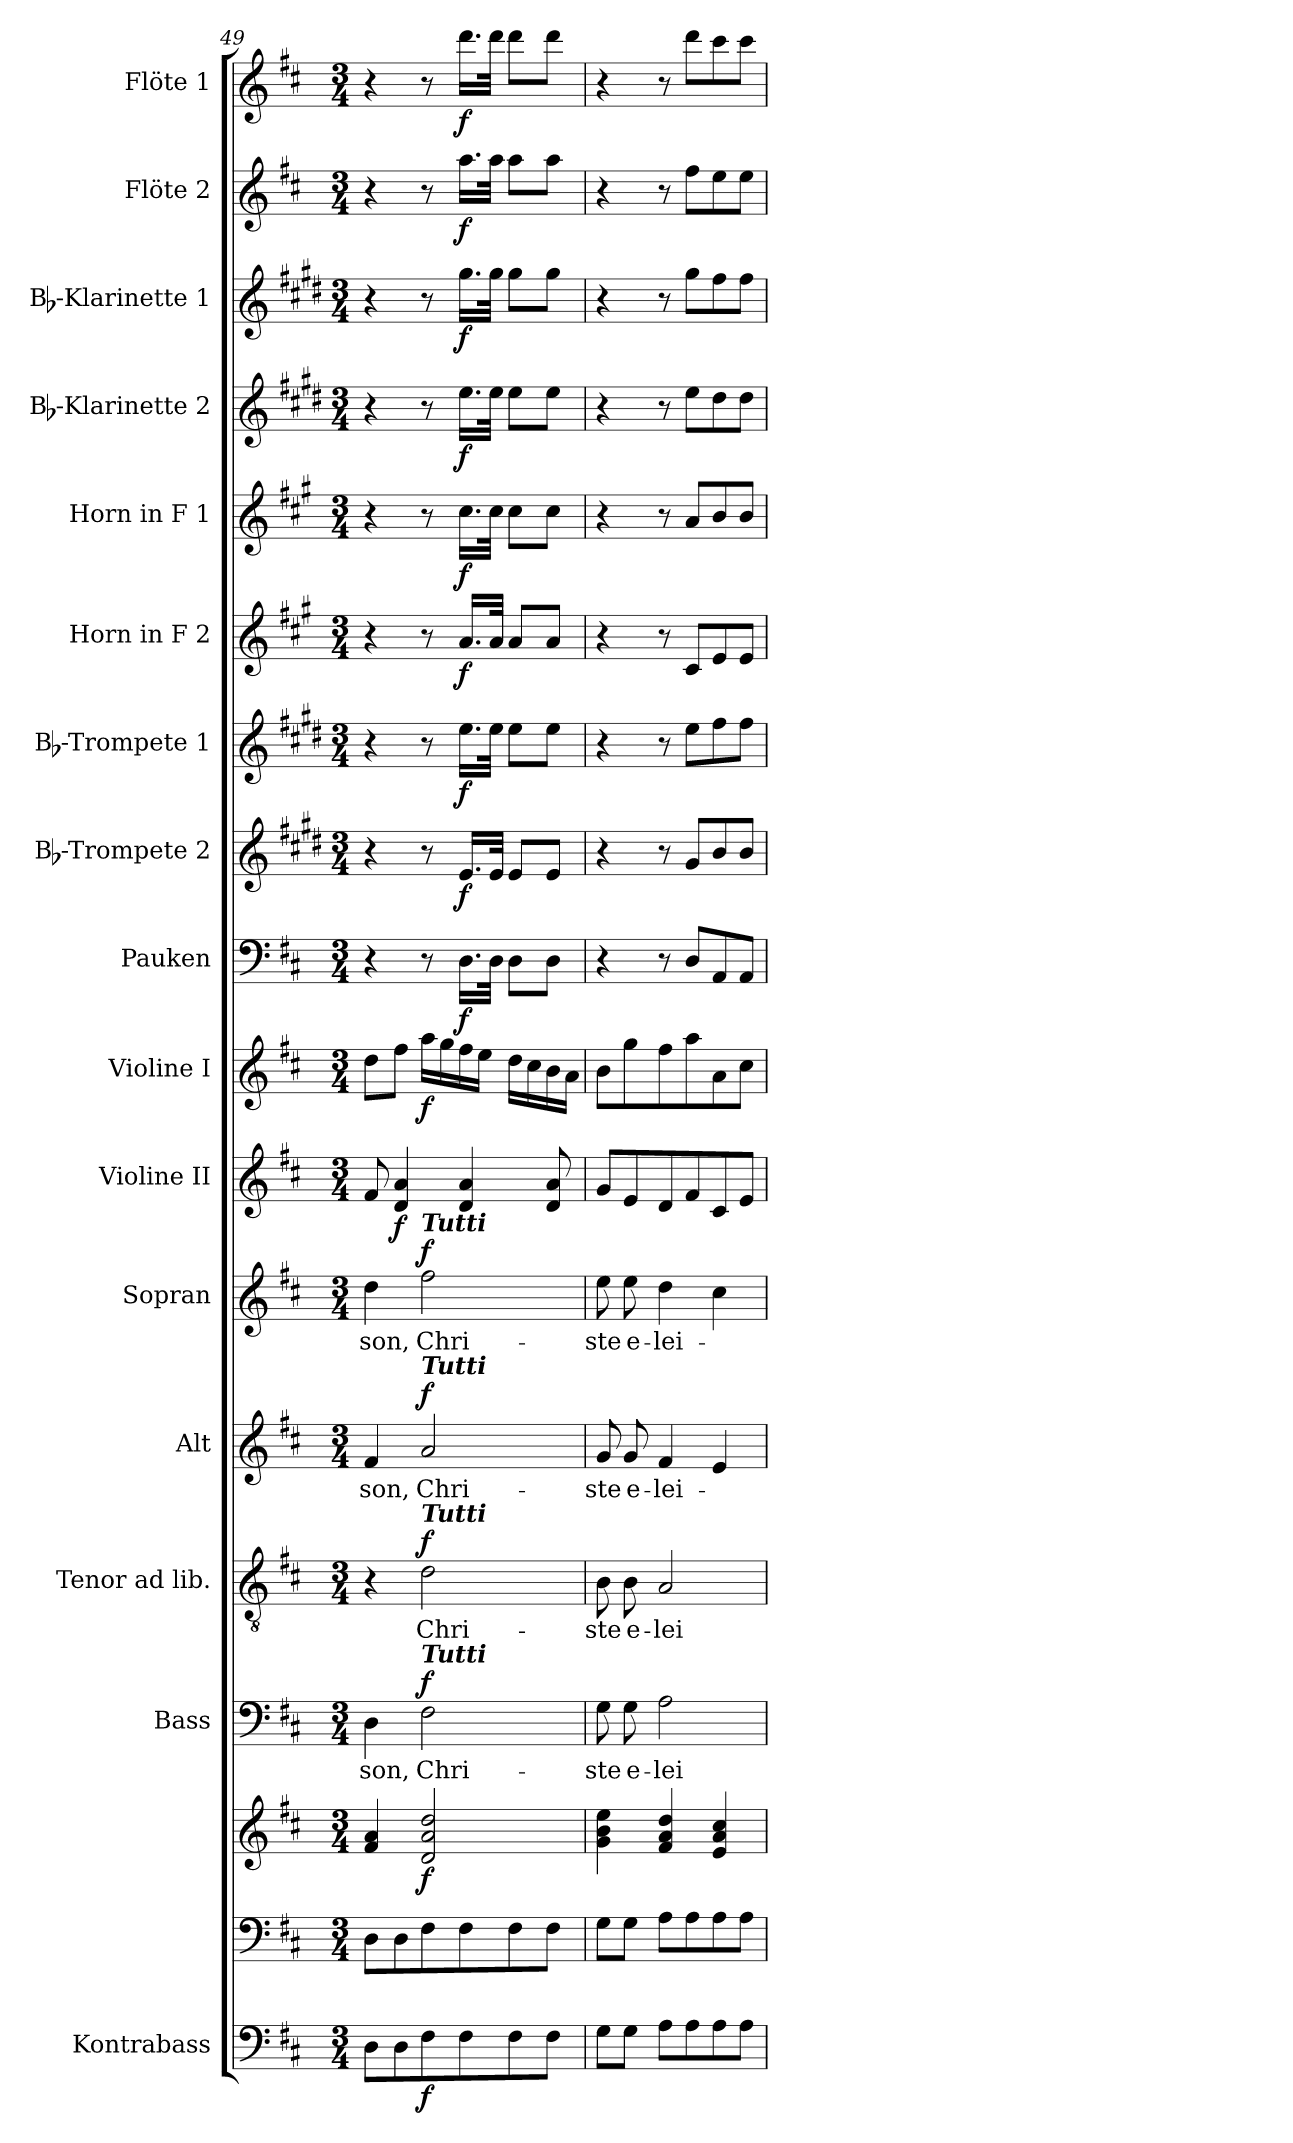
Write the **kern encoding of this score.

**kern	**dynam	**kern	**kern	**dynam	**kern	**text	**dynam	**kern	**text	**dynam	**kern	**text	**dynam	**kern	**text	**dynam	**kern	**dynam	**kern	**dynam	**kern	**dynam	**kern	**dynam	**kern	**dynam	**kern	**dynam	**kern	**dynam	**kern	**dynam	**kern	**dynam	**kern	**dynam	**kern	**dynam
*part17	*part17	*part16	*part16	*part16	*part15	*part15	*part15	*part14	*part14	*part14	*part13	*part13	*part13	*part12	*part12	*part12	*part11	*part11	*part10	*part10	*part9	*part9	*part8	*part8	*part7	*part7	*part6	*part6	*part5	*part5	*part4	*part4	*part3	*part3	*part2	*part2	*part1	*part1
*staff18	*staff18	*staff17	*staff16	*staff16/17	*staff15	*staff15	*staff15	*staff14	*staff14	*staff14	*staff13	*staff13	*staff13	*staff12	*staff12	*staff12	*staff11	*staff11	*staff10	*staff10	*staff9	*staff9	*staff8	*staff8	*staff7	*staff7	*staff6	*staff6	*staff5	*staff5	*staff4	*staff4	*staff3	*staff3	*staff2	*staff2	*staff1	*staff1
*I"Kontrabass	*	*	*	*	*I"Bass	*	*	*I"Tenor ad lib.	*	*	*I"Alt	*	*	*I"Sopran	*	*	*I"Violine II	*	*I"Violine I	*	*I"Pauken	*	*I"Bb-Trompete 2	*	*I"Bb-Trompete 1	*	*I"Horn in F 2	*	*I"Horn in F 1	*	*I"Bb-Klarinette 2	*	*I"Bb-Klarinette 1	*	*I"Flöte 2	*	*I"Flöte 1	*
*I'Kb.	*	*	*	*	*I'B.	*	*	*I'T.	*	*	*I'A.	*	*	*I'S.	*	*	*I'Vl. II	*	*I'Vl. I	*	*I'Pk.	*	*I'Bb Trp. 2	*	*I'Bb Trp. 1	*	*	*	*	*	*I'Bb Kl. 2	*	*I'Bb Kl. 1	*	*I'Fl. 2	*	*I'Fl. 1	*
*clefF4	*	*clefF4	*clefG2	*	*clefF4	*	*	*clefGv2	*	*	*clefG2	*	*	*clefG2	*	*	*clefG2	*	*clefG2	*	*clefF4	*	*clefG2	*	*clefG2	*	*clefG2	*	*clefG2	*	*clefG2	*	*clefG2	*	*clefG2	*	*clefG2	*
*ITrd7c12	*	*	*	*	*	*	*	*	*	*	*	*	*	*	*	*	*	*	*	*	*	*	*ITrd1c2	*	*ITrd1c2	*	*ITrd4c7	*	*ITrd4c7	*	*ITrd1c2	*	*ITrd1c2	*	*	*	*	*
*k[f#c#]	*	*k[f#c#]	*k[f#c#]	*	*k[f#c#]	*	*	*k[f#c#]	*	*	*k[f#c#]	*	*	*k[f#c#]	*	*	*k[f#c#]	*	*k[f#c#]	*	*k[f#c#]	*	*k[f#c#]	*	*k[f#c#]	*	*k[f#c#]	*	*k[f#c#]	*	*k[f#c#]	*	*k[f#c#]	*	*k[f#c#]	*	*k[f#c#]	*
*D:	*	*D:	*D:	*	*D:	*	*	*D:	*	*	*D:	*	*	*D:	*	*	*D:	*	*D:	*	*D:	*	*D:	*	*D:	*	*D:	*	*D:	*	*D:	*	*D:	*	*D:	*	*D:	*
*M3/4	*	*M3/4	*M3/4	*	*M3/4	*	*	*M3/4	*	*	*M3/4	*	*	*M3/4	*	*	*M3/4	*	*M3/4	*	*M3/4	*	*M3/4	*	*M3/4	*	*M3/4	*	*M3/4	*	*M3/4	*	*M3/4	*	*M3/4	*	*M3/4	*
=49	=49	=49	=49	=49	=49	=49	=49	=49	=49	=49	=49	=49	=49	=49	=49	=49	=49	=49	=49	=49	=49	=49	=49	=49	=49	=49	=49	=49	=49	=49	=49	=49	=49	=49	=49	=49	=49	=49
!	!	!	!	!	!	!LO:LY:b	!	!	!	!	!	!LO:LY:b	!	!	!LO:LY:b	!	!	!	!	!	!	!	!	!	!	!	!	!	!	!	!	!	!	!	!	!	!	!
8DD\L	.	8D\L	4f#/ 4a/	.	4D\	-son,	.	4r	.	.	4f#/	-son,	.	4dd\	-son,	.	8f#/	.	8dd\L	.	4r	.	4r	.	4r	.	4r	.	4r	.	4r	.	4r	.	4r	.	4r	.
!	!	!	!	!	!	!	!	!	!	!	!	!	!	!	!	!	!	!LO:DY:b	!	!	!	!	!	!	!	!	!	!	!	!	!	!	!	!	!	!	!	!
8DD\	.	8D\	.	.	.	.	.	.	.	.	.	.	.	.	.	.	4d/ 4a/	f	8ff#\J	.	.	.	.	.	.	.	.	.	.	.	.	.	.	.	.	.	.	.
!	!	!	!	!	!	!	!	!	!	!	!	!	!	!LO:TX:a:Bi:t=Tutti	!	!	!	!	!	!	!	!	!	!	!	!	!	!	!	!	!	!	!	!	!	!	!	!
!	!	!	!	!	!	!	!	!	!	!	!LO:TX:a:Bi:t=Tutti	!	!	!	!	!	!	!	!	!	!	!	!	!	!	!	!	!	!	!	!	!	!	!	!	!	!	!
!	!	!	!	!	!	!	!	!LO:TX:a:Bi:t=Tutti	!	!	!	!	!	!	!	!	!	!	!	!	!	!	!	!	!	!	!	!	!	!	!	!	!	!	!	!	!	!
!	!	!	!	!	!LO:TX:a:Bi:t=Tutti	!	!	!	!	!	!	!	!	!	!	!	!	!	!	!	!	!	!	!	!	!	!	!	!	!	!	!	!	!	!	!	!	!
!	!LO:DY:b	!	!	!LO:DY:b	!	!LO:LY:b	!LO:DY:a	!	!LO:LY:b	!LO:DY:a	!	!LO:LY:b	!LO:DY:a	!	!LO:LY:b	!LO:DY:a	!	!	!	!LO:DY:b	!	!	!	!	!	!	!	!	!	!	!	!	!	!	!	!	!	!
8FF#\	f	8F#\	2d/ 2a/ 2dd/	f	2F#\	Chri-	f	2d\	Chri-	f	2a/	Chri-	f	2ff#\	Chri-	f	.	.	16aa\LL	f	8r	.	8r	.	8r	.	8r	.	8r	.	8r	.	8r	.	8r	.	8r	.
.	.	.	.	.	.	.	.	.	.	.	.	.	.	.	.	.	.	.	16gg\	.	.	.	.	.	.	.	.	.	.	.	.	.	.	.	.	.	.	.
!	!	!	!	!	!	!	!	!	!	!	!	!	!	!	!	!	!	!	!	!	!	!LO:DY:b	!	!LO:DY:b	!	!LO:DY:b	!	!LO:DY:b	!	!LO:DY:b	!	!LO:DY:b	!	!LO:DY:b	!	!LO:DY:b	!	!LO:DY:b
8FF#\	.	8F#\	.	.	.	.	.	.	.	.	.	.	.	.	.	.	4d/ 4a/	.	16ff#\	.	16.D\LL	f	16.d/LL	f	16.dd\LL	f	16.d/LL	f	16.f#\LL	f	16.dd\LL	f	16.ff#\LL	f	16.aa\LL	f	16.ddd\LL	f
.	.	.	.	.	.	.	.	.	.	.	.	.	.	.	.	.	.	.	16ee\JJ	.	.	.	.	.	.	.	.	.	.	.	.	.	.	.	.	.	.	.
.	.	.	.	.	.	.	.	.	.	.	.	.	.	.	.	.	.	.	.	.	32D\JJk	.	32d/JJk	.	32dd\JJk	.	32d/JJk	.	32f#\JJk	.	32dd\JJk	.	32ff#\JJk	.	32aa\JJk	.	32ddd\JJk	.
8FF#\	.	8F#\	.	.	.	.	.	.	.	.	.	.	.	.	.	.	.	.	16dd\LL	.	8D\L	.	8d/L	.	8dd\L	.	8d/L	.	8f#\L	.	8dd\L	.	8ff#\L	.	8aa\L	.	8ddd\L	.
.	.	.	.	.	.	.	.	.	.	.	.	.	.	.	.	.	.	.	16cc#\	.	.	.	.	.	.	.	.	.	.	.	.	.	.	.	.	.	.	.
8FF#\J	.	8F#\J	.	.	.	.	.	.	.	.	.	.	.	.	.	.	8d/ 8a/	.	16b\	.	8D\J	.	8d/J	.	8dd\J	.	8d/J	.	8f#\J	.	8dd\J	.	8ff#\J	.	8aa\J	.	8ddd\J	.
.	.	.	.	.	.	.	.	.	.	.	.	.	.	.	.	.	.	.	16a\JJ	.	.	.	.	.	.	.	.	.	.	.	.	.	.	.	.	.	.	.
=50	=50	=50	=50	=50	=50	=50	=50	=50	=50	=50	=50	=50	=50	=50	=50	=50	=50	=50	=50	=50	=50	=50	=50	=50	=50	=50	=50	=50	=50	=50	=50	=50	=50	=50	=50	=50	=50	=50
!	!	!	!	!	!	!LO:LY:b	!	!	!LO:LY:b	!	!	!LO:LY:b	!	!	!LO:LY:b	!	!	!	!	!	!	!	!	!	!	!	!	!	!	!	!	!	!	!	!	!	!	!
8GG\L	.	8G\L	4g\ 4b\ 4ee\	.	8G\	-ste	.	8B\	-ste	.	8g/	-ste	.	8ee\	-ste	.	8g/L	.	8b\L	.	4r	.	4r	.	4r	.	4r	.	4r	.	4r	.	4r	.	4r	.	4r	.
!	!	!	!	!	!	!LO:LY:b	!	!	!LO:LY:b	!	!	!LO:LY:b	!	!	!LO:LY:b	!	!	!	!	!	!	!	!	!	!	!	!	!	!	!	!	!	!	!	!	!	!	!
8GG\J	.	8G\J	.	.	8G\	e-	.	8B\	e-	.	8g/	e-	.	8ee\	e-	.	8e/	.	8gg\	.	.	.	.	.	.	.	.	.	.	.	.	.	.	.	.	.	.	.
!	!	!	!	!	!	!LO:LY:b	!	!	!LO:LY:b	!	!	!LO:LY:b	!	!	!LO:LY:b	!	!	!	!	!	!	!	!	!	!	!	!	!	!	!	!	!	!	!	!	!	!	!
8AA\L	.	8A\L	4f#/ 4a/ 4dd/	.	2A\	-lei-	.	2A/	-lei-	.	4f#/	-lei-	.	4dd\	-lei-	.	8d/	.	8ff#\	.	8r	.	8r	.	8r	.	8r	.	8r	.	8r	.	8r	.	8r	.	8r	.
8AA\	.	8A\	.	.	.	.	.	.	.	.	.	.	.	.	.	.	8f#/	.	8aa\	.	8D/L	.	8f#/L	.	8dd\L	.	8F#/L	.	8d/L	.	8dd\L	.	8ff#\L	.	8ff#\L	.	8ddd\L	.
8AA\	.	8A\	4e/ 4a/ 4cc#/	.	.	.	.	.	.	.	4e/	.	.	4cc#\	.	.	8c#/	.	8a\	.	8AA/	.	8a/	.	8ee\	.	8A/	.	8e/	.	8cc#\	.	8ee\	.	8ee\	.	8ccc#\	.
8AA\J	.	8A\J	.	.	.	.	.	.	.	.	.	.	.	.	.	.	8e/J	.	8cc#\J	.	8AA/J	.	8a/J	.	8ee\J	.	8A/J	.	8e/J	.	8cc#\J	.	8ee\J	.	8ee\J	.	8ccc#\J	.
=	=	=	=	=	=	=	=	=	=	=	=	=	=	=	=	=	=	=	=	=	=	=	=	=	=	=	=	=	=	=	=	=	=	=	=	=	=	=
*-	*-	*-	*-	*-	*-	*-	*-	*-	*-	*-	*-	*-	*-	*-	*-	*-	*-	*-	*-	*-	*-	*-	*-	*-	*-	*-	*-	*-	*-	*-	*-	*-	*-	*-	*-	*-	*-	*-
